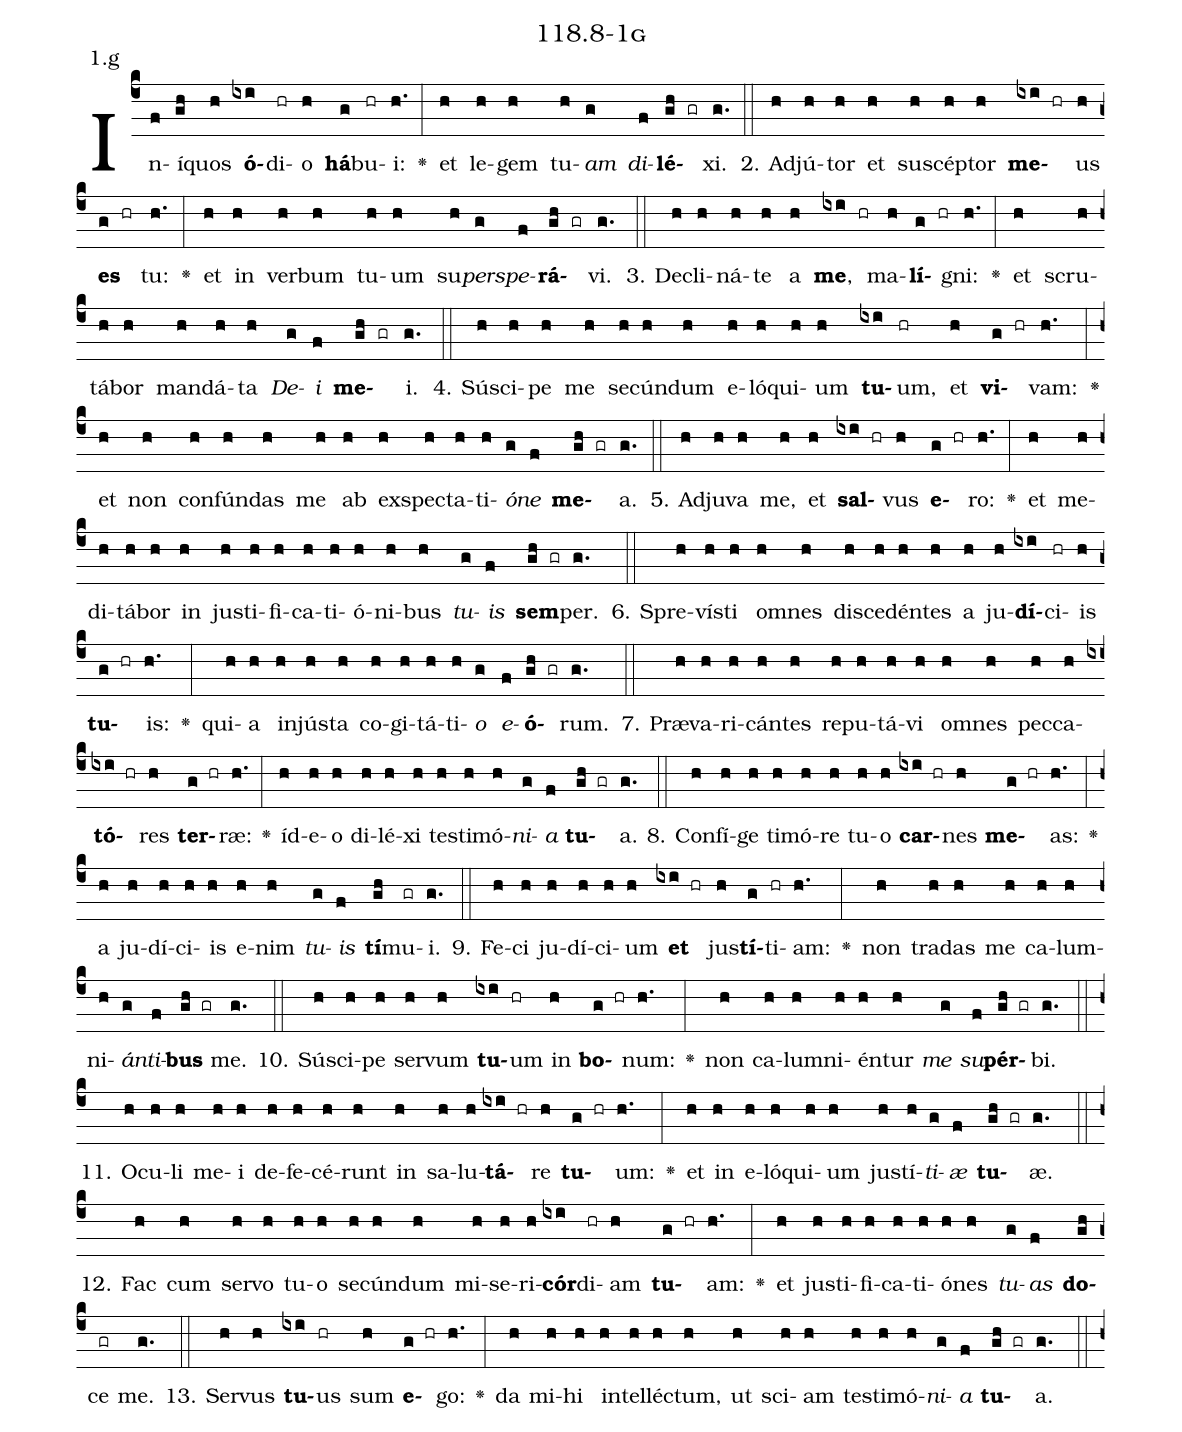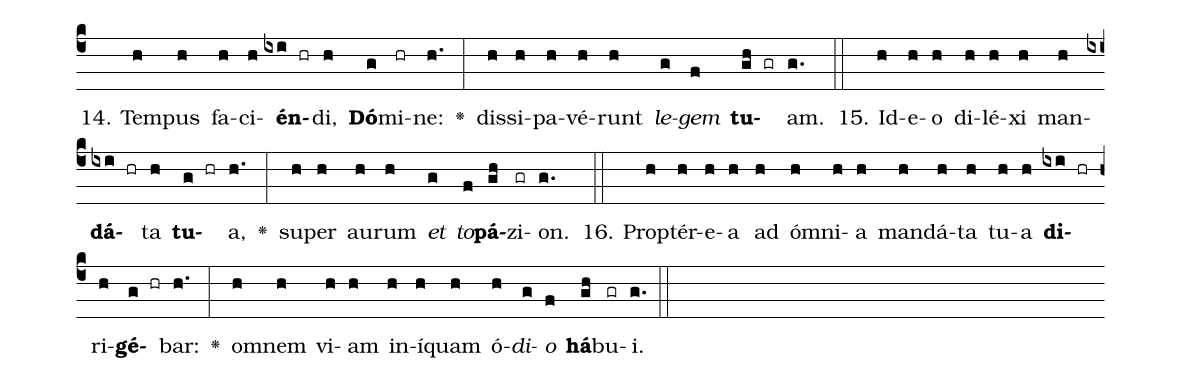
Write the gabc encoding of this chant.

name: 118.8-1g;
annotation: 1.g;
%%
(c4)In(f)í(gh)quos(h) <b>ó</b>(ixi)di(hr)o(h) <b>há</b>(g)bu(hr)i:(h.) <v>\greheightstar</v>(:) et(h) le(h)gem(h) tu(h)<i>am</i>(g) <i>di</i>(f)<b>lé</b>(gh gr)xi.(g.) (::)
2. Ad(h)jú(h)tor(h) et(h) su(h)scép(h)tor(h) <b>me</b>(ixi hr)us(h) <b>es</b>(g hr) tu:(h.) <v>\greheightstar</v>(:) et(h) in(h) ver(h)bum(h) tu(h)um(h) su(h)<i>per</i>(g)<i>spe</i>(f)<b>rá</b>(gh gr)vi.(g.) (::)
3. De(h)cli(h)ná(h)te(h) a(h) <b>me</b>,(ixi hr) ma(h)<b>lí</b>(g hr)gni:(h.) <v>\greheightstar</v>(:) et(h) scru(h)tá(h)bor(h) man(h)dá(h)ta(h) <i>De</i>(g)<i>i</i>(f) <b>me</b>(gh gr)i.(g.) (::)
4. Sú(h)sci(h)pe(h) me(h) se(h)cún(h)dum(h) e(h)ló(h)qui(h)um(h) <b>tu</b>(ixi)um,(hr) et(h) <b>vi</b>(g hr)vam:(h.) <v>\greheightstar</v>(:) et(h) non(h) con(h)fún(h)das(h) me(h) ab(h) ex(h)spec(h)ta(h)ti(h)<i>ó</i>(g)<i>ne</i>(f) <b>me</b>(gh gr)a.(g.) (::)
5. Ad(h)ju(h)va(h) me,(h) et(h) <b>sal</b>(ixi hr)vus(h) <b>e</b>(g hr)ro:(h.) <v>\greheightstar</v>(:) et(h) me(h)di(h)tá(h)bor(h) in(h) jus(h)ti(h)fi(h)ca(h)ti(h)ó(h)ni(h)bus(h) <i>tu</i>(g)<i>is</i>(f) <b>sem</b>(gh gr)per.(g.) (::)
6. Spre(h)vís(h)ti(h) om(h)nes(h) di(h)sce(h)dén(h)tes(h) a(h) ju(h)<b>dí</b>(ixi)ci(hr)is(h) <b>tu</b>(g hr)is:(h.) <v>\greheightstar</v>(:) qui(h)a(h) in(h)jús(h)ta(h) co(h)gi(h)tá(h)ti(h)<i>o</i>(g) <i>e</i>(f)<b>ó</b>(gh gr)rum.(g.) (::)
7. Præ(h)va(h)ri(h)cán(h)tes(h) re(h)pu(h)tá(h)vi(h) om(h)nes(h) pec(h)ca(h)<b>tó</b>(ixi hr)res(h) <b>ter</b>(g hr)ræ:(h.) <v>\greheightstar</v>(:) íd(h)e(h)o(h) di(h)lé(h)xi(h) tes(h)ti(h)mó(h)<i>ni</i>(g)<i>a</i>(f) <b>tu</b>(gh gr)a.(g.) (::)
8. Con(h)fí(h)ge(h) ti(h)mó(h)re(h) tu(h)o(h) <b>car</b>(ixi hr)nes(h) <b>me</b>(g hr)as:(h.) <v>\greheightstar</v>(:) a(h) ju(h)dí(h)ci(h)is(h) e(h)nim(h) <i>tu</i>(g)<i>is</i>(f) <b>tí</b>(gh)mu(gr)i.(g.) (::)
9. Fe(h)ci(h) ju(h)dí(h)ci(h)um(h) <b>et</b>(ixi hr) jus(h)<b>tí</b>(g)ti(hr)am:(h.) <v>\greheightstar</v>(:) non(h) tra(h)das(h) me(h) ca(h)lum(h)ni(h)<i>án</i>(g)<i>ti</i>(f)<b>bus</b>(gh gr) me.(g.) (::)
10. Sú(h)sci(h)pe(h) ser(h)vum(h) <b>tu</b>(ixi)um(hr) in(h) <b>bo</b>(g hr)num:(h.) <v>\greheightstar</v>(:) non(h) ca(h)lum(h)ni(h)én(h)tur(h) <i>me</i>(g) <i>su</i>(f)<b>pér</b>(gh gr)bi.(g.) (::)
11. O(h)cu(h)li(h) me(h)i(h) de(h)fe(h)cé(h)runt(h) in(h) sa(h)lu(h)<b>tá</b>(ixi hr)re(h) <b>tu</b>(g hr)um:(h.) <v>\greheightstar</v>(:) et(h) in(h) e(h)ló(h)qui(h)um(h) jus(h)tí(h)<i>ti</i>(g)<i>æ</i>(f) <b>tu</b>(gh gr)æ.(g.) (::)
12. Fac(h) cum(h) ser(h)vo(h) tu(h)o(h) se(h)cún(h)dum(h) mi(h)se(h)ri(h)<b>cór</b>(ixi)di(hr)am(h) <b>tu</b>(g hr)am:(h.) <v>\greheightstar</v>(:) et(h) jus(h)ti(h)fi(h)ca(h)ti(h)ó(h)nes(h) <i>tu</i>(g)<i>as</i>(f) <b>do</b>(gh)ce(gr) me.(g.) (::)
13. Ser(h)vus(h) <b>tu</b>(ixi)us(hr) sum(h) <b>e</b>(g hr)go:(h.) <v>\greheightstar</v>(:) da(h) mi(h)hi(h) in(h)tel(h)léc(h)tum,(h) ut(h) sci(h)am(h) tes(h)ti(h)mó(h)<i>ni</i>(g)<i>a</i>(f) <b>tu</b>(gh gr)a.(g.) (::)
14. Tem(h)pus(h) fa(h)ci(h)<b>én</b>(ixi hr)di,(h) <b>Dó</b>(g)mi(hr)ne:(h.) <v>\greheightstar</v>(:) dis(h)si(h)pa(h)vé(h)runt(h) <i>le</i>(g)<i>gem</i>(f) <b>tu</b>(gh gr)am.(g.) (::)
15. Id(h)e(h)o(h) di(h)lé(h)xi(h) man(h)<b>dá</b>(ixi hr)ta(h) <b>tu</b>(g hr)a,(h.) <v>\greheightstar</v>(:) su(h)per(h) au(h)rum(h) <i>et</i>(g) <i>to</i>(f)<b>pá</b>(gh)zi(gr)on.(g.) (::)
16. Prop(h)tér(h)e(h)a(h) ad(h) óm(h)ni(h)a(h) man(h)dá(h)ta(h) tu(h)a(h) <b>di</b>(ixi hr)ri(h)<b>gé</b>(g hr)bar:(h.) <v>\greheightstar</v>(:) om(h)nem(h) vi(h)am(h) in(h)í(h)quam(h) ó(h)<i>di</i>(g)<i>o</i>(f) <b>há</b>(gh)bu(gr)i.(g.) (::)
